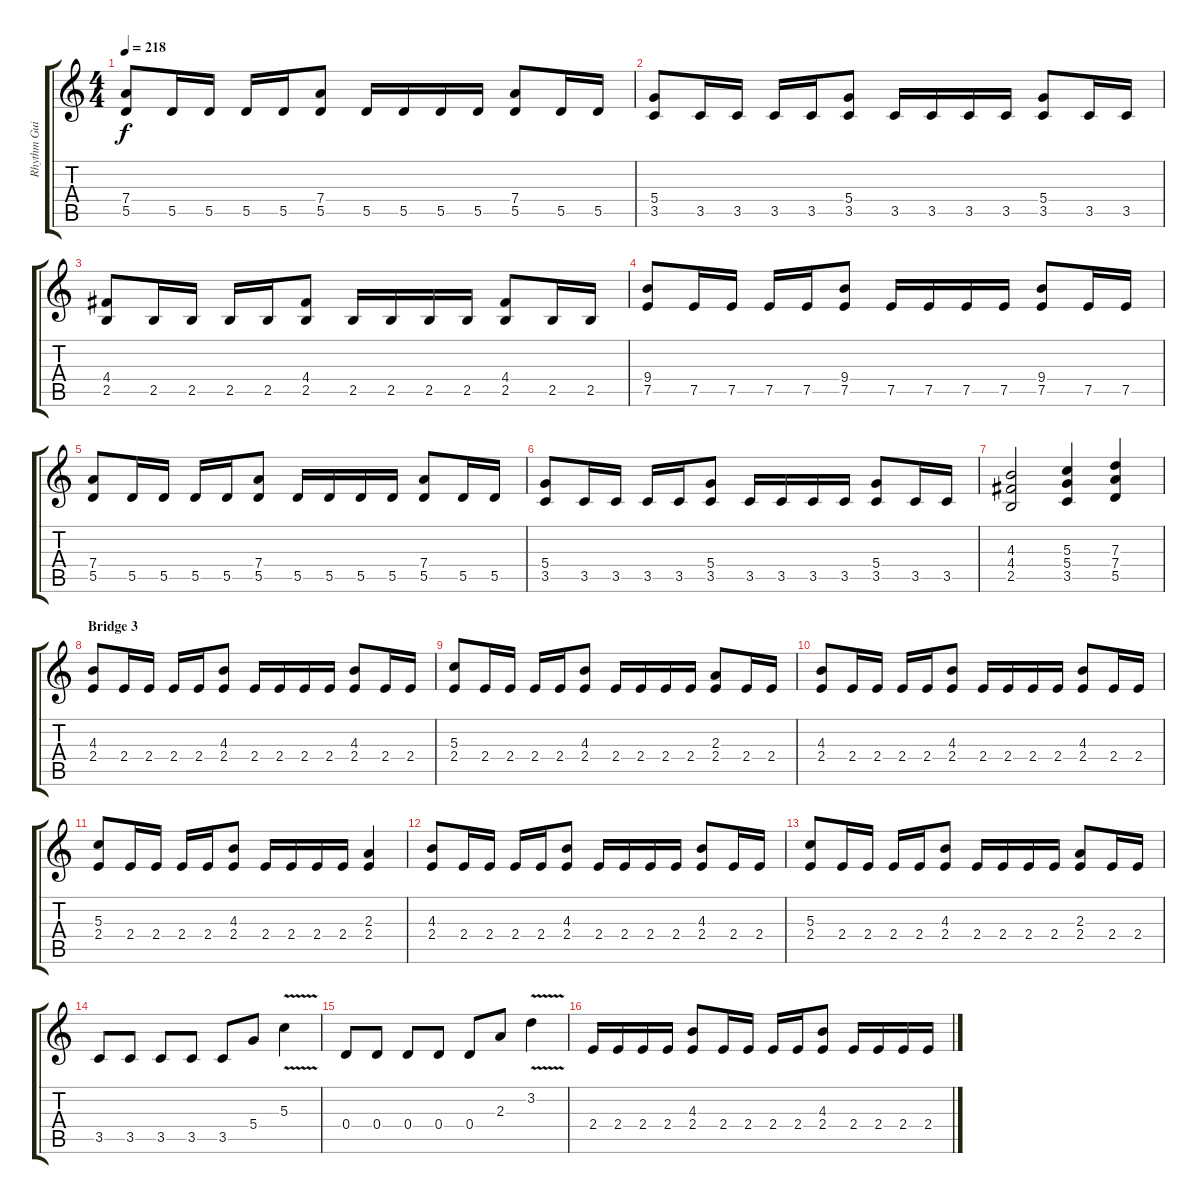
\track ("Rhythm Guitar 1" "Rhythm Gui") {instrument distortionguitar}
\staff {score tabs}
\tuning (E4 B3 G3 D3 A2 E2) {hide}
\ts (4 4)
\tempo 218
\clef g2
\ks c
(7.4 5.5).8{dy f} 5.5.16 5.5.16 5.5.16 5.5.16 (7.4 5.5).8 5.5.16 5.5.16 5.5.16 5.5.16 (7.4 5.5).8 5.5.16 5.5.16 |
(5.4 3.5).8 3.5.16 3.5.16 3.5.16 3.5.16 (5.4 3.5).8 3.5.16 3.5.16 3.5.16 3.5.16 (5.4 3.5).8 3.5.16 3.5.16 |
(4.4 2.5).8 2.5.16 2.5.16 2.5.16 2.5.16 (4.4 2.5).8 2.5.16 2.5.16 2.5.16 2.5.16 (4.4 2.5).8 2.5.16 2.5.16 |
(9.4 7.5).8 7.5.16 7.5.16 7.5.16 7.5.16 (9.4 7.5).8 7.5.16 7.5.16 7.5.16 7.5.16 (9.4 7.5).8 7.5.16 7.5.16 |
(7.4 5.5).8 5.5.16 5.5.16 5.5.16 5.5.16 (7.4 5.5).8 5.5.16 5.5.16 5.5.16 5.5.16 (7.4 5.5).8 5.5.16 5.5.16 |
(5.4 3.5).8 3.5.16 3.5.16 3.5.16 3.5.16 (5.4 3.5).8 3.5.16 3.5.16 3.5.16 3.5.16 (5.4 3.5).8 3.5.16 3.5.16 |
(4.3 4.4 2.5).2 (5.3 5.4 3.5).4 (7.3 7.4 5.5).4 |
\section ("" "Bridge 3")
(4.3 2.4).8 2.4.16 2.4.16 2.4.16 2.4.16 (4.3 2.4).8 2.4.16 2.4.16 2.4.16 2.4.16 (4.3 2.4).8 2.4.16 2.4.16 |
(5.3 2.4).8 2.4.16 2.4.16 2.4.16 2.4.16 (4.3 2.4).8 2.4.16 2.4.16 2.4.16 2.4.16 (2.3 2.4).8 2.4.16 2.4.16 |
(4.3 2.4).8 2.4.16 2.4.16 2.4.16 2.4.16 (4.3 2.4).8 2.4.16 2.4.16 2.4.16 2.4.16 (4.3 2.4).8 2.4.16 2.4.16 |
(5.3 2.4).8 2.4.16 2.4.16 2.4.16 2.4.16 (4.3 2.4).8 2.4.16 2.4.16 2.4.16 2.4.16 (2.3 2.4).4 |
(4.3 2.4).8 2.4.16 2.4.16 2.4.16 2.4.16 (4.3 2.4).8 2.4.16 2.4.16 2.4.16 2.4.16 (4.3 2.4).8 2.4.16 2.4.16 |
(5.3 2.4).8 2.4.16 2.4.16 2.4.16 2.4.16 (4.3 2.4).8 2.4.16 2.4.16 2.4.16 2.4.16 (2.3 2.4).8 2.4.16 2.4.16 |
3.5.8 3.5.8 3.5.8 3.5.8 3.5.8 5.4.8 5.3{v}.4 |
0.4.8 0.4.8 0.4.8 0.4.8 0.4.8 2.3.8 3.2{v}.4 |
2.4.16 2.4.16 2.4.16 2.4.16 (4.3 2.4).8 2.4.16 2.4.16 2.4.16 2.4.16 (4.3 2.4).8 2.4.16 2.4.16 2.4.16 2.4.16
